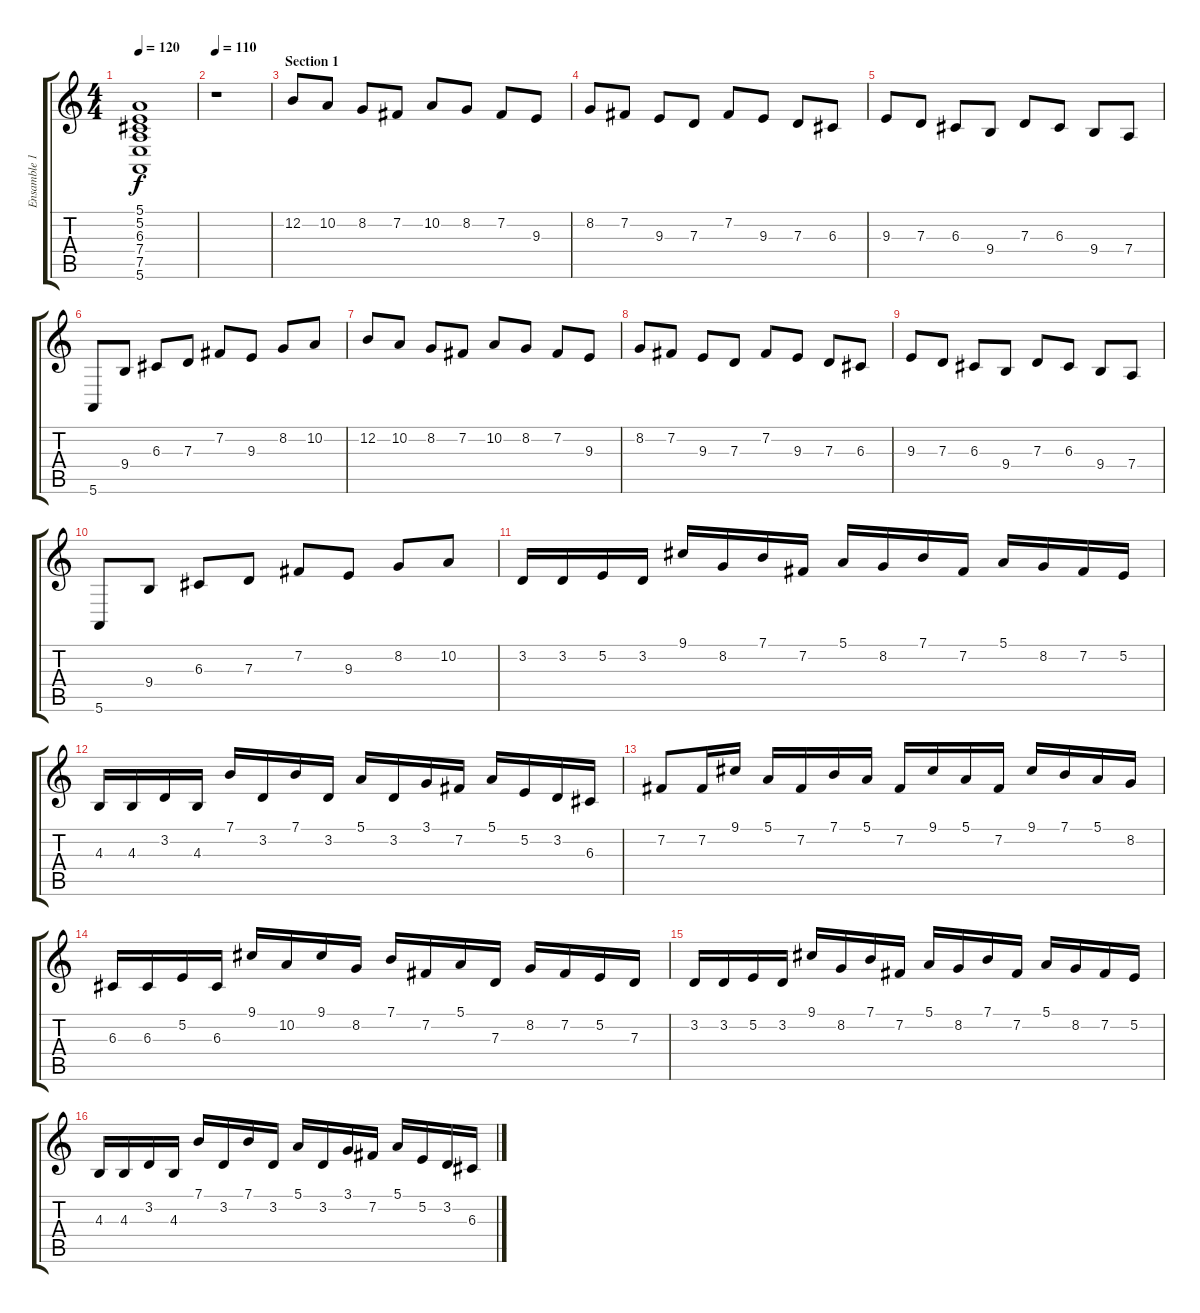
\track ("Ensamble 1" "Ensamble 1") {instrument stringensemble1}
\staff {score tabs}
\tuning (E4 B3 G3 D3 A2 E2) {hide}
\ts (4 4)
\tempo 120
\clef g2
\ks c
(5.1 5.2 6.3 7.4 7.5 5.6).1{dy f} |
\tempo 110
r.1 |
\section ("" "Section 1")
12.2.8 10.2.8 8.2.8 7.2.8 10.2.8 8.2.8 7.2.8 9.3.8 |
8.2.8 7.2.8 9.3.8 7.3.8 7.2.8 9.3.8 7.3.8 6.3.8 |
9.3.8 7.3.8 6.3.8 9.4.8 7.3.8 6.3.8 9.4.8 7.4.8 |
5.6.8 9.4.8 6.3.8 7.3.8 7.2.8 9.3.8 8.2.8 10.2.8 |
12.2.8 10.2.8 8.2.8 7.2.8 10.2.8 8.2.8 7.2.8 9.3.8 |
8.2.8 7.2.8 9.3.8 7.3.8 7.2.8 9.3.8 7.3.8 6.3.8 |
9.3.8 7.3.8 6.3.8 9.4.8 7.3.8 6.3.8 9.4.8 7.4.8 |
5.6.8 9.4.8 6.3.8 7.3.8 7.2.8 9.3.8 8.2.8 10.2.8 |
3.2.16{volume 14} 3.2.16 5.2.16 3.2.16 9.1.16 8.2.16 7.1.16 7.2.16 5.1.16 8.2.16 7.1.16 7.2.16 5.1.16 8.2.16 7.2.16 5.2.16 |
4.3.16 4.3.16 3.2.16 4.3.16 7.1.16 3.2.16 7.1.16 3.2.16 5.1.16 3.2.16 3.1.16 7.2.16 5.1.16 5.2.16 3.2.16 6.3.16 |
7.2.8 7.2.16 9.1.16 5.1.16 7.2.16 7.1.16 5.1.16 7.2.16 9.1.16 5.1.16 7.2.16 9.1.16 7.1.16 5.1.16 8.2.16 |
6.3.16 6.3.16 5.2.16 6.3.16 9.1.16 10.2.16 9.1.16 8.2.16 7.1.16 7.2.16 5.1.16 7.3.16 8.2.16 7.2.16 5.2.16 7.3.16 |
3.2.16{volume 14} 3.2.16 5.2.16 3.2.16 9.1.16 8.2.16 7.1.16 7.2.16 5.1.16 8.2.16 7.1.16 7.2.16 5.1.16 8.2.16 7.2.16 5.2.16 |
4.3.16 4.3.16 3.2.16 4.3.16 7.1.16 3.2.16 7.1.16 3.2.16 5.1.16 3.2.16 3.1.16 7.2.16 5.1.16 5.2.16 3.2.16 6.3.16
